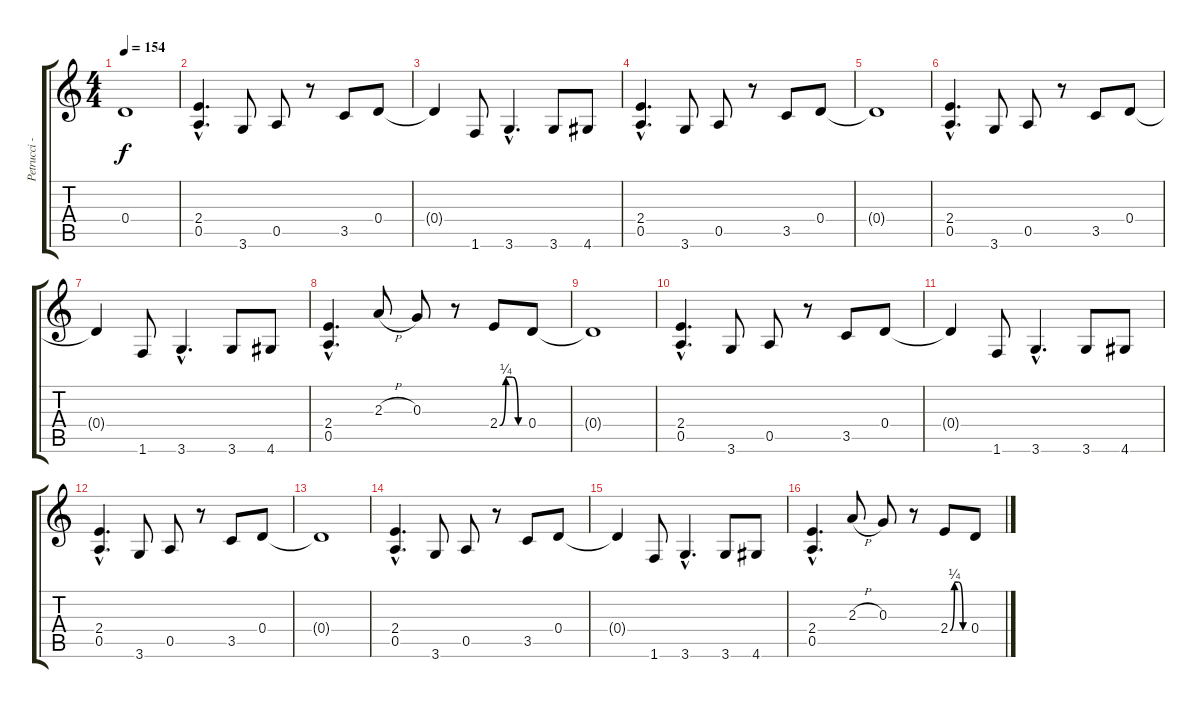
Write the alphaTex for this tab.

\track ("Petrucci - Overdriven Guitar" "Petrucci -") {instrument distortionguitar}
\staff {score tabs}
\tuning (E4 B3 G3 D3 A2 E2) {hide}
\ts (4 4)
\tempo 154
\clef g2
\ks c
0.4{t}.1{dy f} |
(2.4{hac} 0.5{hac}).4{d} 3.6.8 0.5.8 r.8 3.5.8 0.4.8 |
0.4{t}.4 1.6.8 3.6{hac}.4{d} 3.6.8 4.6.8 |
(2.4{hac} 0.5{hac}).4{d} 3.6.8 0.5.8 r.8 3.5.8 0.4.8 |
0.4{t}.1 |
(2.4{hac} 0.5{hac}).4{d} 3.6.8 0.5.8 r.8 3.5.8 0.4.8 |
0.4{t}.4 1.6.8 3.6{hac}.4{d} 3.6.8 4.6.8 |
(2.4{hac} 0.5{hac}).4{d} 2.3{h}.8 0.3.8 r.8 2.4{be (custom 0 0 15 1 30 1 45 0 60 0)}.8 0.4.8 |
0.4{t}.1 |
(2.4{hac} 0.5{hac}).4{d} 3.6.8 0.5.8 r.8 3.5.8 0.4.8 |
0.4{t}.4 1.6.8 3.6{hac}.4{d} 3.6.8 4.6.8 |
(2.4{hac} 0.5{hac}).4{d} 3.6.8 0.5.8 r.8 3.5.8 0.4.8 |
0.4{t}.1 |
(2.4{hac} 0.5{hac}).4{d} 3.6.8 0.5.8 r.8 3.5.8 0.4.8 |
0.4{t}.4 1.6.8 3.6{hac}.4{d} 3.6.8 4.6.8 |
(2.4{hac} 0.5{hac}).4{d} 2.3{h}.8 0.3.8 r.8 2.4{be (custom 0 0 15 1 30 1 45 0 60 0)}.8 0.4.8
